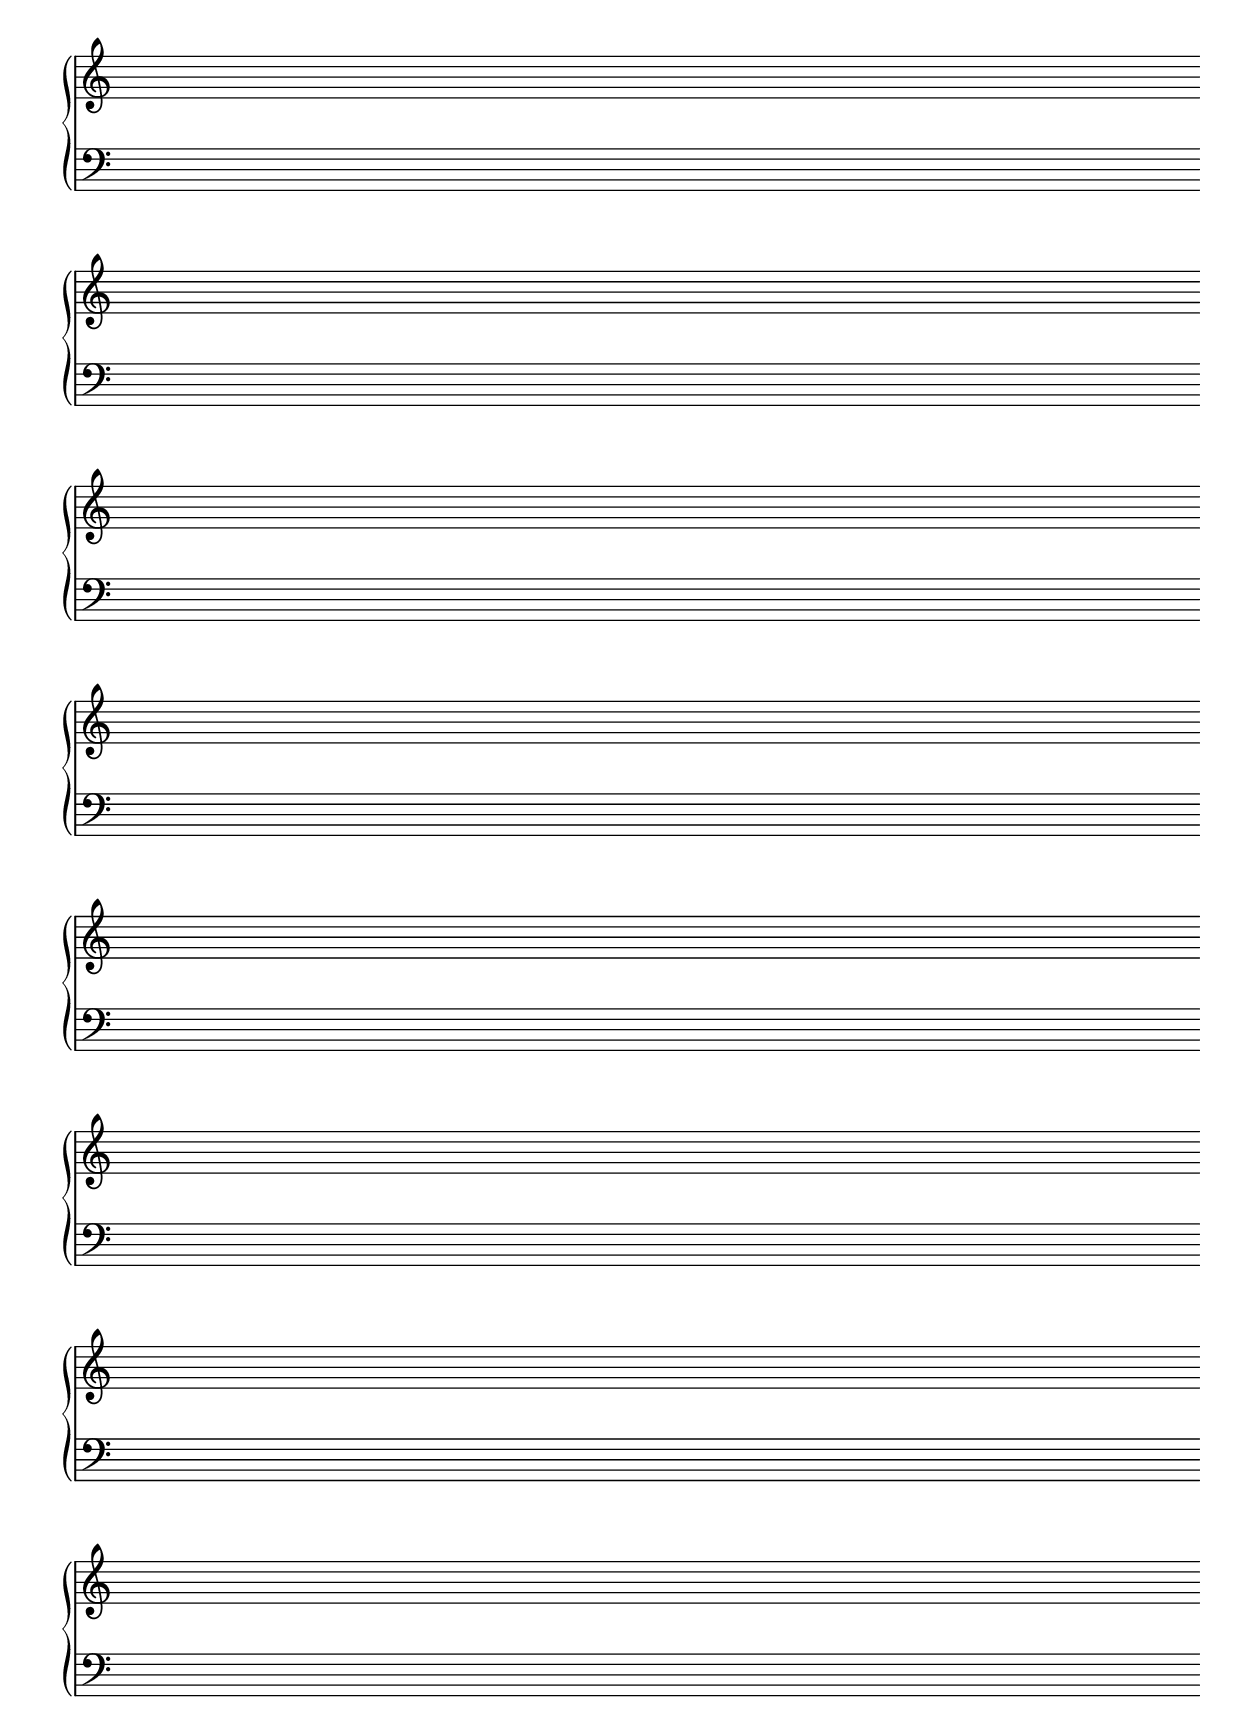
\version "2.24.2"

%% http://lsr.di.unimi.it/LSR/Item?id=663


\score {
  \new PianoStaff <<
      \new Staff { 
        \repeat unfold 8 { s1 \break } }
      \new Staff { \clef bass \repeat unfold 8 { s1 \break } }
    >>
  \layout {
    indent = 0\in
    \context {
      \Staff
      \remove "Time_signature_engraver"
      %\remove "Clef_engraver"
      \remove "Bar_engraver"
    }
    \context {
      \Score
      \remove "Bar_number_engraver"
    }
  }
}

\paper {
  ragged-last-bottom = ##f
  line-width = 7.5\in
  left-margin = 0.5\in
  bottom-margin = 0.25\in
  top-margin = 0.25\in
}

